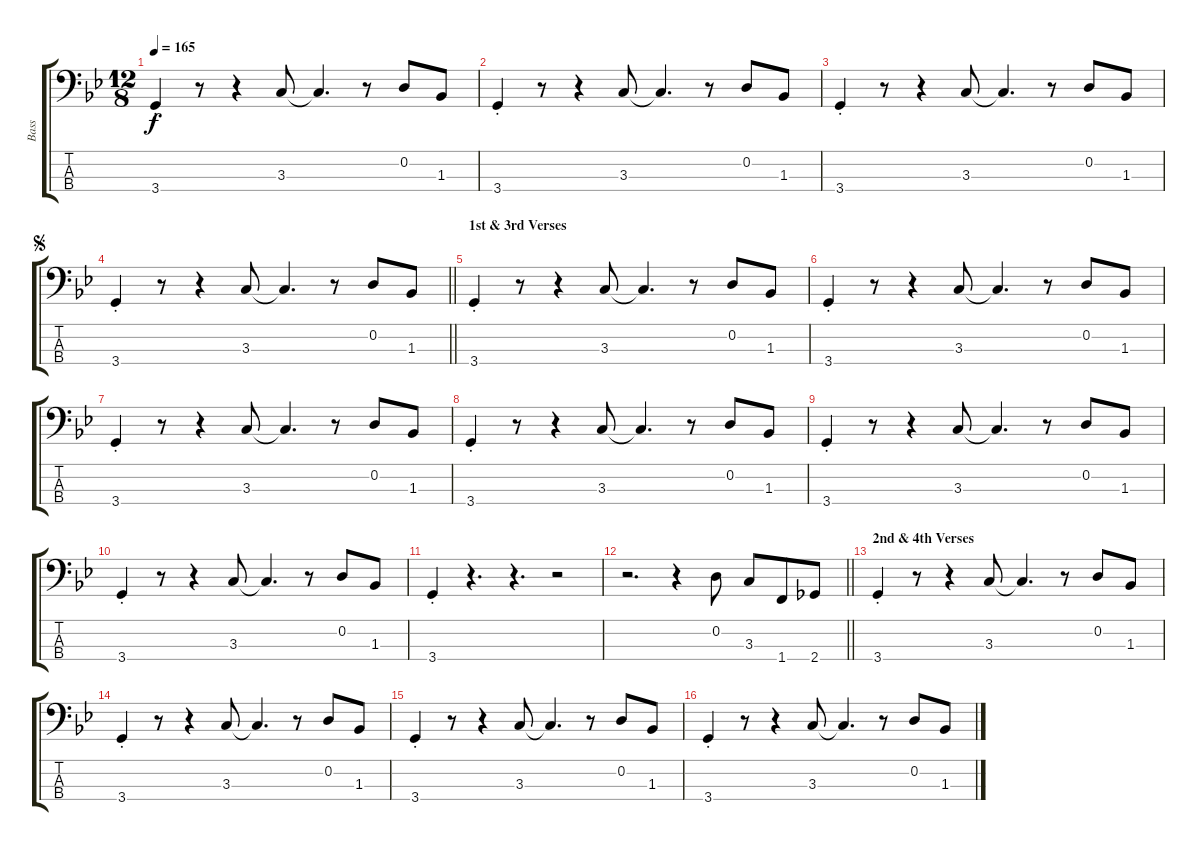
\track ("Bass" "Bass") {instrument electricbasspick}
\staff {score tabs}
\tuning (G2 D2 A1 E1) {hide}
\ts (12 8)
\tempo 165
\clef f4
\ks bb
3.4{st}.4{dy f} r.8 r.4 3.3.8 3.3{t}.4{d} r.8 0.2.8 1.3.8 |
3.4{st}.4 r.8 r.4 3.3.8 3.3{t}.4{d} r.8 0.2.8 1.3.8 |
3.4{st}.4 r.8 r.4 3.3.8 3.3{t}.4{d} r.8 0.2.8 1.3.8 |
\jump segno
\barLineRight lightlight
3.4{st}.4 r.8 r.4 3.3.8 3.3{t}.4{d} r.8 0.2.8 1.3.8 |
\section ("" "1st & 3rd Verses")
3.4{st}.4 r.8 r.4 3.3.8 3.3{t}.4{d} r.8 0.2.8 1.3.8 |
3.4{st}.4 r.8 r.4 3.3.8 3.3{t}.4{d} r.8 0.2.8 1.3.8 |
3.4{st}.4 r.8 r.4 3.3.8 3.3{t}.4{d} r.8 0.2.8 1.3.8 |
3.4{st}.4 r.8 r.4 3.3.8 3.3{t}.4{d} r.8 0.2.8 1.3.8 |
3.4{st}.4 r.8 r.4 3.3.8 3.3{t}.4{d} r.8 0.2.8 1.3.8 |
3.4{st}.4 r.8 r.4 3.3.8 3.3{t}.4{d} r.8 0.2.8 1.3.8 |
3.4{st}.4 r.4{d} r.4{d} r.2 |
\barLineRight lightlight
r.2{d} r.4 0.2.8 3.3.8 1.4.8 2.4.8 |
\section ("" "2nd & 4th Verses")
3.4{st}.4 r.8 r.4 3.3.8 3.3{t}.4{d} r.8 0.2.8 1.3.8 |
3.4{st}.4 r.8 r.4 3.3.8 3.3{t}.4{d} r.8 0.2.8 1.3.8 |
3.4{st}.4 r.8 r.4 3.3.8 3.3{t}.4{d} r.8 0.2.8 1.3.8 |
3.4{st}.4 r.8 r.4 3.3.8 3.3{t}.4{d} r.8 0.2.8 1.3.8
